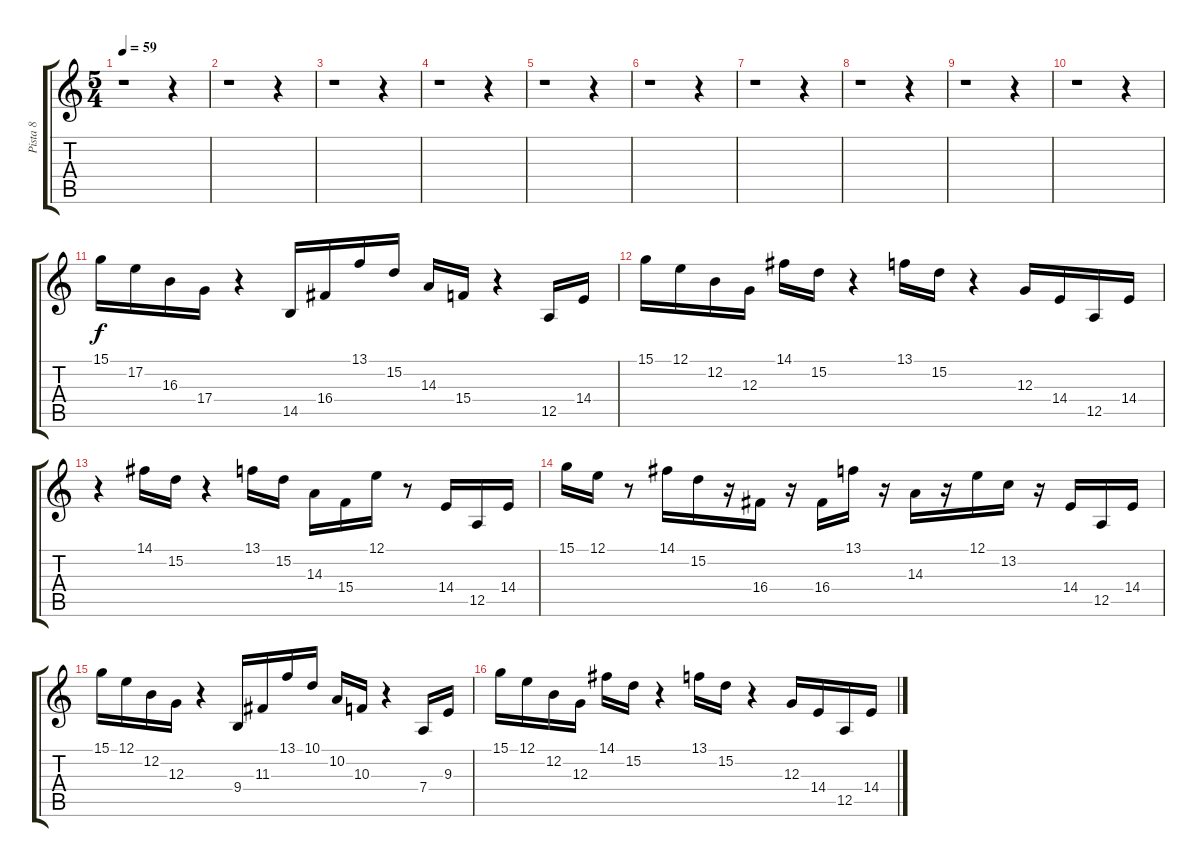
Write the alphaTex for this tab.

\track ("Pista 8" "Pista 8") {instrument ocarina}
\staff {score tabs}
\tuning (E4 B3 G3 D3 A2 E2) {hide}
\ts (5 4)
\tempo 59
\clef g2
\ks c
r.1{dy f instrument ocarina} r.4 |
r.1 r.4 |
r.1 r.4 |
r.1 r.4 |
r.1 r.4 |
r.1 r.4 |
r.1 r.4 |
r.1 r.4 |
r.1 r.4 |
r.1 r.4 |
15.1.16 17.2.16 16.3.16 17.4.16 r.4 14.5.16 16.4.16 13.1.16 15.2.16 14.3.16 15.4.16 r.4 12.5.16 14.4.16 |
15.1.16 12.1.16 12.2.16 12.3.16 14.1.16 15.2.16 r.4 13.1.16 15.2.16 r.4 12.3.16 14.4.16 12.5.16 14.4.16 |
r.4 14.1.16 15.2.16 r.4 13.1.16 15.2.16 14.3.16 15.4.16 12.1.16 r.8 14.4.16 12.5.16 14.4.16 |
15.1.16 12.1.16 r.8 14.1.16 15.2.16 r.16 16.4.16 r.16 16.4.16 13.1.16 r.16 14.3.16 r.16 12.1.16 13.2.16 r.16 14.4.16 12.5.16 14.4.16 |
15.1.16 12.1.16 12.2.16 12.3.16 r.4 9.4.16 11.3.16 13.1.16 10.1.16 10.2.16 10.3.16 r.4 7.4.16 9.3.16 |
15.1.16 12.1.16 12.2.16 12.3.16 14.1.16 15.2.16 r.4 13.1.16 15.2.16 r.4 12.3.16 14.4.16 12.5.16 14.4.16
